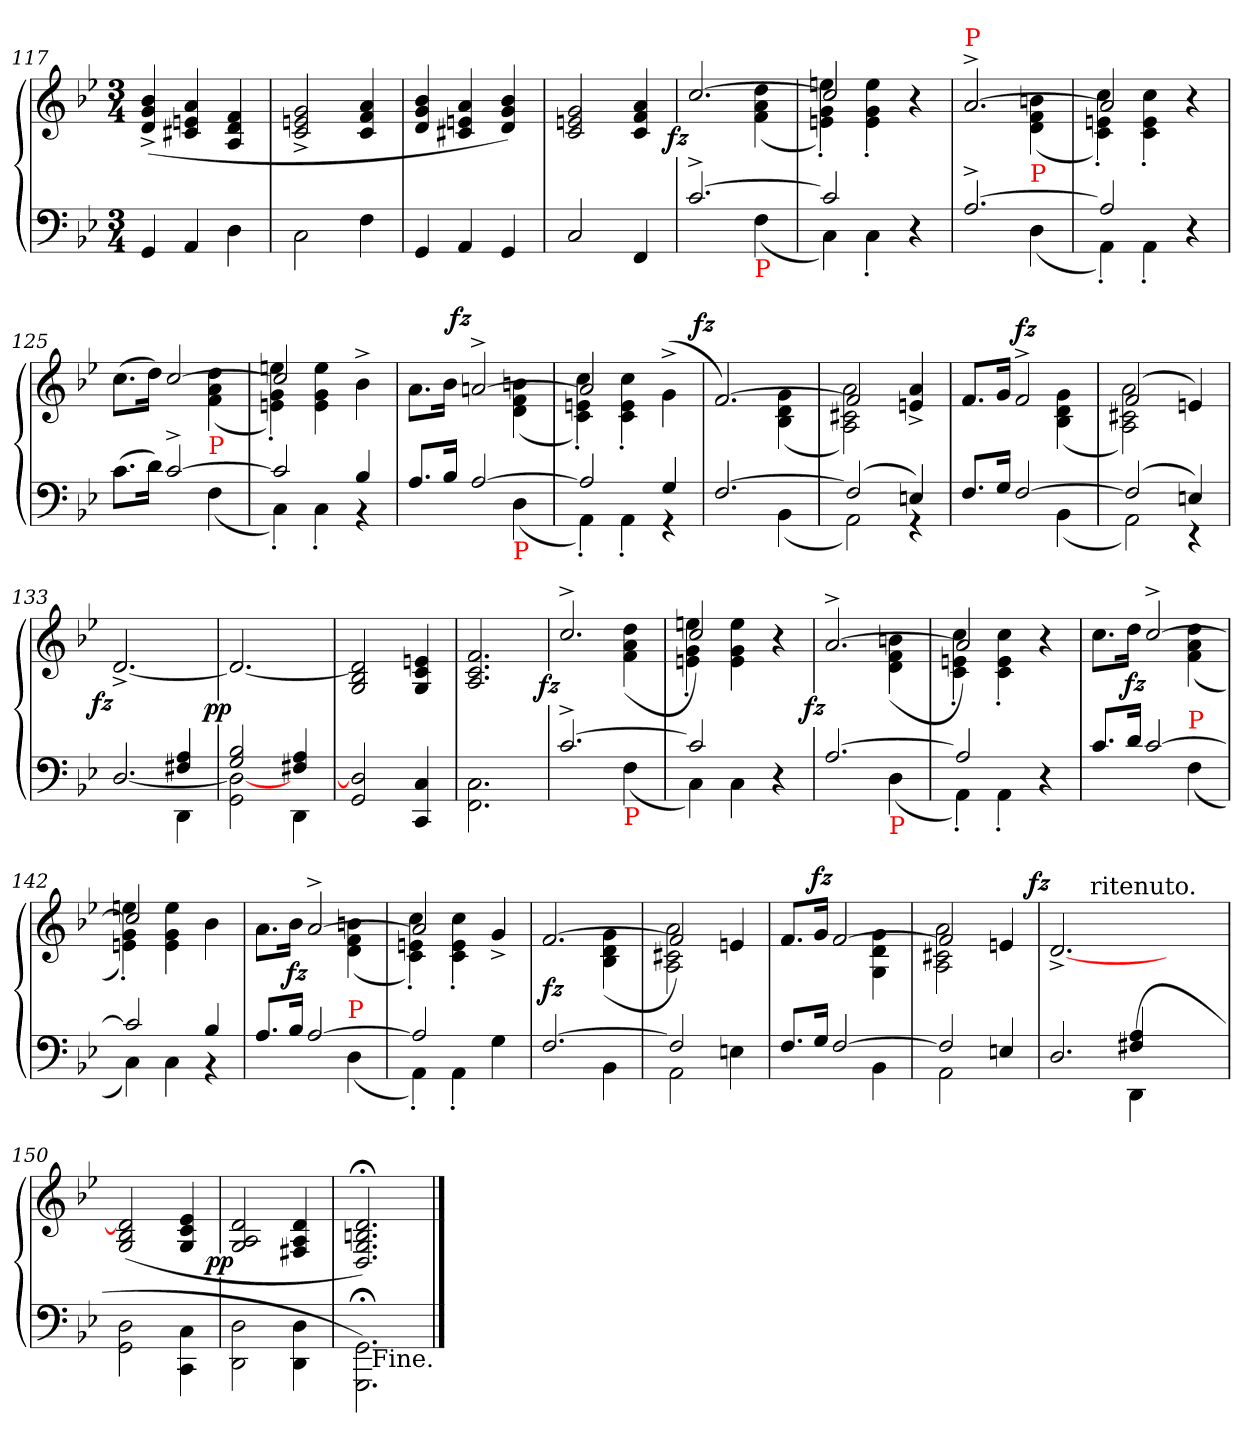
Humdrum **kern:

**kern	**kern	**dynam
*part1	*part1	*part1
*staff2	*staff1	*staff1/2
*clefF4	*clefG2	*
*k[b-e-]	*k[b-e-]	*
*g:	*g:	*
*M3/4	*M3/4	*
=117	=117	=117
4GG	(4b-^< 4g^< 4d^<	.
4AA	4a 4en 4c#X	.
4D\	4f 4d 4A	.
=118	=118	=118
2C\	2g^< 2en^< 2c^<	.
4F	4a 4f 4c	.
=119	=119	=119
4GG	4b- 4g 4d	.
4AA	4a 4en 4c#X	.
4GG	4b- 4g 4d)	.
=120	=120	=120
2C	2g 2en 2c	.
4FF	4a 4f 4c	.
=121	=121	=121
*^	*^	*
!	!	!	!	!LO:DY:rj
[2.c^>	2ryy	[2.cc	2ryy	fz
!	!LO:TX:b:color=red:t=P	!	!	!
.	(>4F	.	(>4dd 4a 4f	.
=122	=122	=122	=122	=122
2c]	4C)	2cc]	4een'> 4g'> 4en'>)	.
.	4C'>	.	4ee'> 4g'> 4e'>	.
4ryy	4r	4ryy	4r	.
=123	=123	=123	=123	=123
!	!	!LO:TX:a:color=red:t=P	!	!
!	!	!	!	!LO:DY:a:rj
!	!	!	!	!LO:DY:n=1:rj
[2.A^>	2ryy	[2.a^>	2ryy	fz fz
!	!LO:TX:a:color=red:t=P	!	!	!
.	(>4D	.	(>4bn 4f 4d	.
=124	=124	=124	=124	=124
2A]	4AA'>)	2a]	4cc'> 4en'> 4c'>)	.
.	4AA'>	.	4cc'> 4e'> 4c'>	.
4ryy	4r	4ryy	4r	.
=125	=125	=125	=125	=125
(8.cL	2ryy	4ryy	(8.ccL	.
16dJk)	.	.	16ddJk)	.
!	!	!	!	!LO:DY:a:rj
!	!	!	!	!LO:DY:n=1:rj
[2c^>	.	[2cc	4ryy	fz fz
!	!LO:TX:a:color=red:t=P	!	!	!
.	(>4F	.	(>4dd 4a 4f	.
=126	=126	=126	=126	=126
2c]	4C'>)	2cc]	4een'> 4g'> 4en'>)	.
.	4C'>	.	4ee 4g 4e	.
4B-	4rBB	4b-^<	4ryy	.
=127	=127	=127	=127	=127
8.A/L	2ryy	4ryy	8.a\L	.
16B-/Jk	.	.	16b-\Jk	.
!	!	!	!	!LO:DY:a:rj
[2A	.	[2an^>	4ryy	fz
!	!LO:TX:b:color=red:t=P	!	!	!
.	(>4D	.	(>4bn 4f 4d	.
=128	=128	=128	=128	=128
2A]	4AA'>)	2a]	4cc'> 4en'> 4c'>)	.
.	4AA'>	.	4cc'> 4e'> 4c'>	.
4G	4rGG	(>4g^<\	4ryy	.
=129	=129	=129	=129	=129
!	!	!	!	!LO:DY:a:rj
[2.F	2ryy	[2.f)	2ryy	fz
.	(4BB-	.	(>4g 4d 4B-	.
=130	=130	=130	=130	=130
(2F]	2AA)	2f]	2a 2c#X 2A)	.
4E)	4rGG	4a^> 4en^>	4ryy	.
=131	=131	=131	=131	=131
8.F/L	2ryy	8.fL	2ryy	.
16G/Jk	.	16gJk	.	.
!	!	!	!	!LO:DY:a
[2F	.	2f^>	.	fz
.	(<4BB-	.	(>4g 4d 4B-	.
=132	=132	=132	=132	=132
(2F]	2AA)	(<2f	2a 2c#X 2A)	.
4En)	4rEE	4en)	4ryy	.
=133	=133	=133	=133	=133
*	*^	*	*	*
!	!	!	!	!	!LO:DY:rj
*	*	*	*v	*v	*
2ryy	[2.D/	2ryy	[2.d^<	fz
4A 4F#X	.	4DD\	.	.
=134	=134	=134	=134	=134
!	!	!	!	!LO:DY:rj
*	*v	*v	*	*
2B- 2G	2D_\ 2GG\	2.d_	pp
4A 4F#X	4DD\	.	.
=135	=135	=135	=135
2ryy	2D] 2GG	2d]/ 2B-/ 2G/	.
4ryy	4C 4CC	4en/ 4c/ 4G/	.
*v	*v	*	*
=136	=136	=136
2.C\ 2.FF\	2.f/ 2.c/ 2.A/	.
=137	=137	=137
*^	*^	*
!	!	!	!	!LO:DY:rj
[2.c^>	2ryy	2.cc^	2ryy	fz
!	!LO:TX:b:color=red:t=P	!	!	!
.	(>4F	.	(>4dd 4a 4f	.
=138	=138	=138	=138	=138
2c]	4C)	2cc)	4een'> 4g'> 4en'>	.
.	4C	.	4ee 4g 4e	.
4ryy	4r	4ryy	4r	.
=139	=139	=139	=139	=139
!	!	!	!	!LO:DY:rj
[2.A	2ryy	[2.a^<	2ryy	fz
!	!LO:TX:b:color=red:t=P	!	!	!
.	(>4D	.	(>4bn 4f 4d	.
=140	=140	=140	=140	=140
2A]	4AA'>)	2a])	4cc'> 4en'> 4c'>	.
.	4AA'>	.	4cc'> 4e'> 4c'>	.
4ryy	4r	4ryy	4r	.
=141	=141	=141	=141	=141
8.c/L	2ryy	4ryy	8.ccL	.
16d/Jk	.	.	16ddJk	.
!	!	!	!	!LO:DY:rj
[2c	.	[2cc^<	4ryy	fz
!	!LO:TX:a:color=red:t=P	!	!	!
.	(>4F	.	(>4dd 4a 4f	.
=142	=142	=142	=142	=142
2c]	4C)	2cc]	4een'> 4g'> 4en'>)	.
.	4C	.	4ee 4g 4e	.
4B-	4rBB	4ryy	4b-	.
=143	=143	=143	=143	=143
8.A/L	2ryy	4ryy	8.a\L	.
16B-/Jk	.	.	16b-\Jk	.
!	!	!	!	!LO:DY:rj
[2A	.	[2a^<	4ryy	fz
!	!LO:TX:a:color=red:t=P	!	!	!
.	(>4D	.	(>4bn 4f 4d	.
=144	=144	=144	=144	=144
2A]	4AA'>)	2a]	4cc'> 4en'> 4c'>)	.
.	4AA'>	.	4cc'> 4e'> 4c'>	.
4ryy	4G	4g^<	4ryy	.
=145	=145	=145	=145	=145
[2.F	2ryy	[2.f	2ryy	fz
.	4BB-	.	(>4g 4d 4B-	.
=146	=146	=146	=146	=146
2F]	2AA	2f])	2a 2c#X 2A	.
4ryy	4En	4en	4ryy	.
=147	=147	=147	=147	=147
8.F/L	2ryy	8.fL	2ryy	.
16G/Jk	.	16gJk	.	.
!	!	!	!	!LO:DY:a:rj
[2F	.	[2f	.	fz
.	4BB-	.	4g 4d 4G	.
=148	=148	=148	=148	=148
2F]	2AA	2f]	2a 2c#X 2A	.
4En/	4ryy	4en	4ryy	.
=149	=149	=149	=149	=149
*	*^	*	*	*
!	!	!	!	!	!LO:DY:a:rj
2ryy	2.D/	2ryy	[2.d^>	4ryy	fz
!	!	!	!	!LO:TX:a:t=ritenuto.	!
.	.	.	.	1ryy	.
4A 4F#X	.	(4DD\	.	.	.
2ryy	2ryy	2ryy	2ryy	.	.
*	*v	*v	*	*	*
*	*	*v	*v	*
=150	=150	=150	=150
2D\ 2GG\	2ryy	(>2d]/ 2B-/ 2G/	.
4C\ 4CC\	4ryy	4e-/ 4c/ 4G/	.
=151	=151	=151	=151
!	!	!	!LO:DY:rj
*v	*v	*	*
2D\ 2DD\	2d/ 2A/ 2G/	pp
4D\ 4DD\	4d/ 4A/ 4F#X/	.
=152	=152	=152
2.GG;\ 2.GGG;\)	2.d;</ 2.Bn;</ 2.G;</ 2.D;</)	.
!LO:TX:b:rj:t=Fine.	!	!
==	==	==
*-	*-	*-
